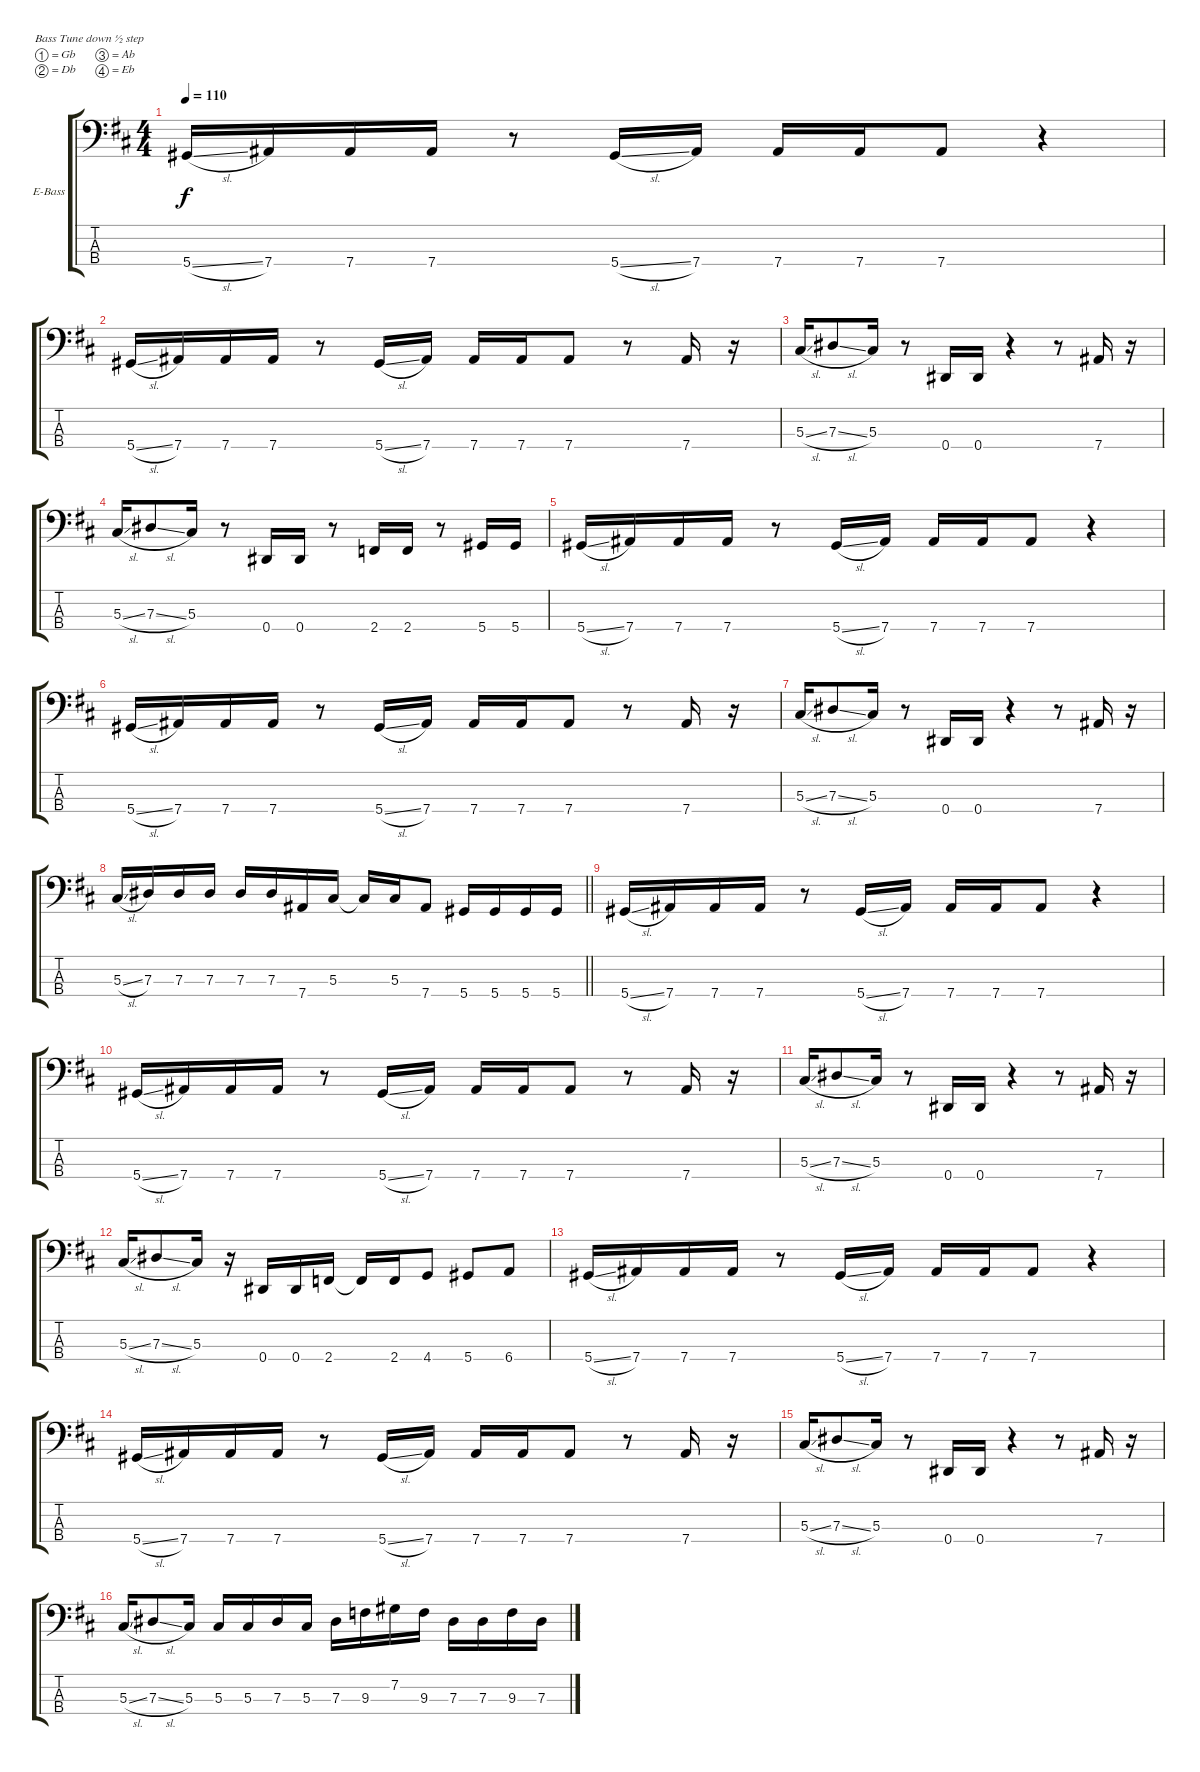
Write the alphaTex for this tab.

\bracketExtendMode groupsimilarinstruments
\firstSystemTrackNameOrientation horizontal
\otherSystemsTrackNameOrientation horizontal
\track ("Untitled" "E-Bass") {instrument electricbassfinger}
\staff {score tabs}
\tuning (Gb2 Db2 Ab1 Eb1)
\ts (4 4)
\section ("" " ")
\tempo 110
\clef f4
\ks d
5.4{sl}.16{dy f} 7.4.16 7.4.16 7.4.16 r.8 5.4{sl}.16 7.4.16 7.4.16 7.4.16 7.4.8 r.4 |
5.4{sl}.16 7.4.16 7.4.16 7.4.16 r.8 5.4{sl}.16 7.4.16 7.4.16 7.4.16 7.4.8 r.8 7.4.16 r.16 |
5.3{sl}.16 7.3{sl}.8 5.3.16 r.8 0.4.16 0.4.16 r.4 r.8 7.4.16 r.16 |
5.3{sl}.16 7.3{sl}.8 5.3.16 r.8 0.4.16 0.4.16 r.8 2.4.16 2.4.16 r.8 5.4.16 5.4.16 |
5.4{sl}.16 7.4.16 7.4.16 7.4.16 r.8 5.4{sl}.16 7.4.16 7.4.16 7.4.16 7.4.8 r.4 |
5.4{sl}.16 7.4.16 7.4.16 7.4.16 r.8 5.4{sl}.16 7.4.16 7.4.16 7.4.16 7.4.8 r.8 7.4.16 r.16 |
5.3{sl}.16 7.3{sl}.8 5.3.16 r.8 0.4.16 0.4.16 r.4 r.8 7.4.16 r.16 |
\barLineRight lightlight
5.3{sl}.16 7.3.16 7.3.16 7.3.16 7.3.16 7.3.16 7.4.16 5.3.16 5.3{t}.16 5.3.16 7.4.8 5.4.16 5.4.16 5.4.16 5.4.16 |
\section ("" " ")
5.4{sl}.16 7.4.16 7.4.16 7.4.16 r.8 5.4{sl}.16 7.4.16 7.4.16 7.4.16 7.4.8 r.4 |
5.4{sl}.16 7.4.16 7.4.16 7.4.16 r.8 5.4{sl}.16 7.4.16 7.4.16 7.4.16 7.4.8 r.8 7.4.16 r.16 |
5.3{sl}.16 7.3{sl}.8 5.3.16 r.8 0.4.16 0.4.16 r.4 r.8 7.4.16 r.16 |
5.3{sl}.16 7.3{sl}.8 5.3.16 r.16 0.4.16 0.4.16 2.4.16 2.4{t}.16 2.4.16 4.4.8 5.4.8 6.4.8 |
5.4{sl}.16 7.4.16 7.4.16 7.4.16 r.8 5.4{sl}.16 7.4.16 7.4.16 7.4.16 7.4.8 r.4 |
5.4{sl}.16 7.4.16 7.4.16 7.4.16 r.8 5.4{sl}.16 7.4.16 7.4.16 7.4.16 7.4.8 r.8 7.4.16 r.16 |
5.3{sl}.16 7.3{sl}.8 5.3.16 r.8 0.4.16 0.4.16 r.4 r.8 7.4.16 r.16 |
5.3{sl}.16 7.3{sl}.8 5.3.16 5.3.16 5.3.16 7.3.16 5.3.16 7.3.16 9.3.16 7.2.16 9.3.16 7.3.16 7.3.16 9.3.16 7.3.16
